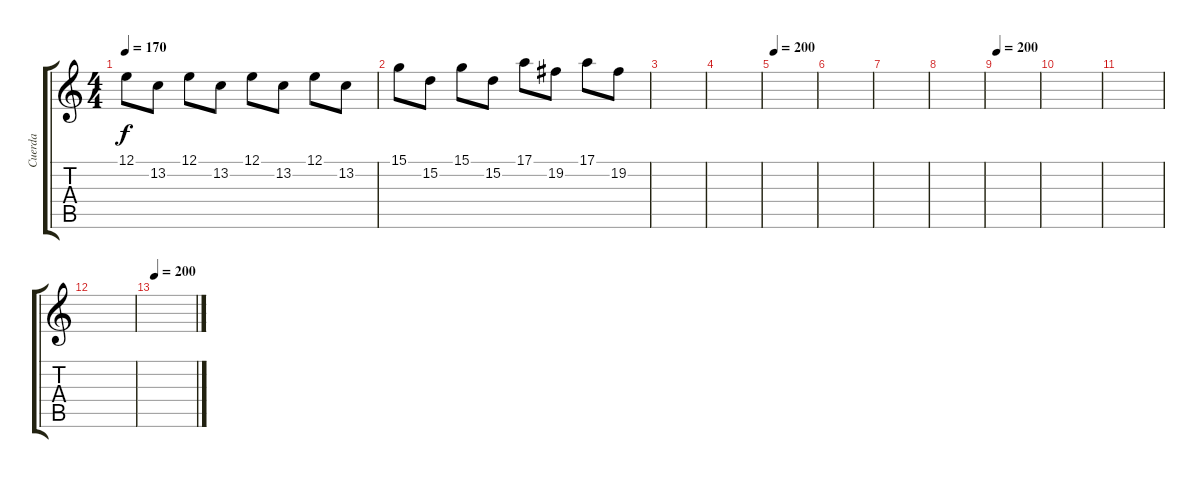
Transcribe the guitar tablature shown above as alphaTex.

\track ("Cuerda" "Cuerda") {instrument pizzicatostrings}
\staff {score tabs}
\tuning (E4 B3 G3 D3 A2 E2) {hide}
\ts (4 4)
\tempo 170
\clef g2
\ks c
12.1.8{dy f} 13.2.8 12.1.8 13.2.8 12.1.8 13.2.8 12.1.8 13.2.8 |
15.1.8 15.2.8 15.1.8 15.2.8 17.1.8 19.2.8 17.1.8 19.2.8 |
|
|
\tempo 200
|
|
|
|
\tempo 200
|
|
|
|
\tempo 200
